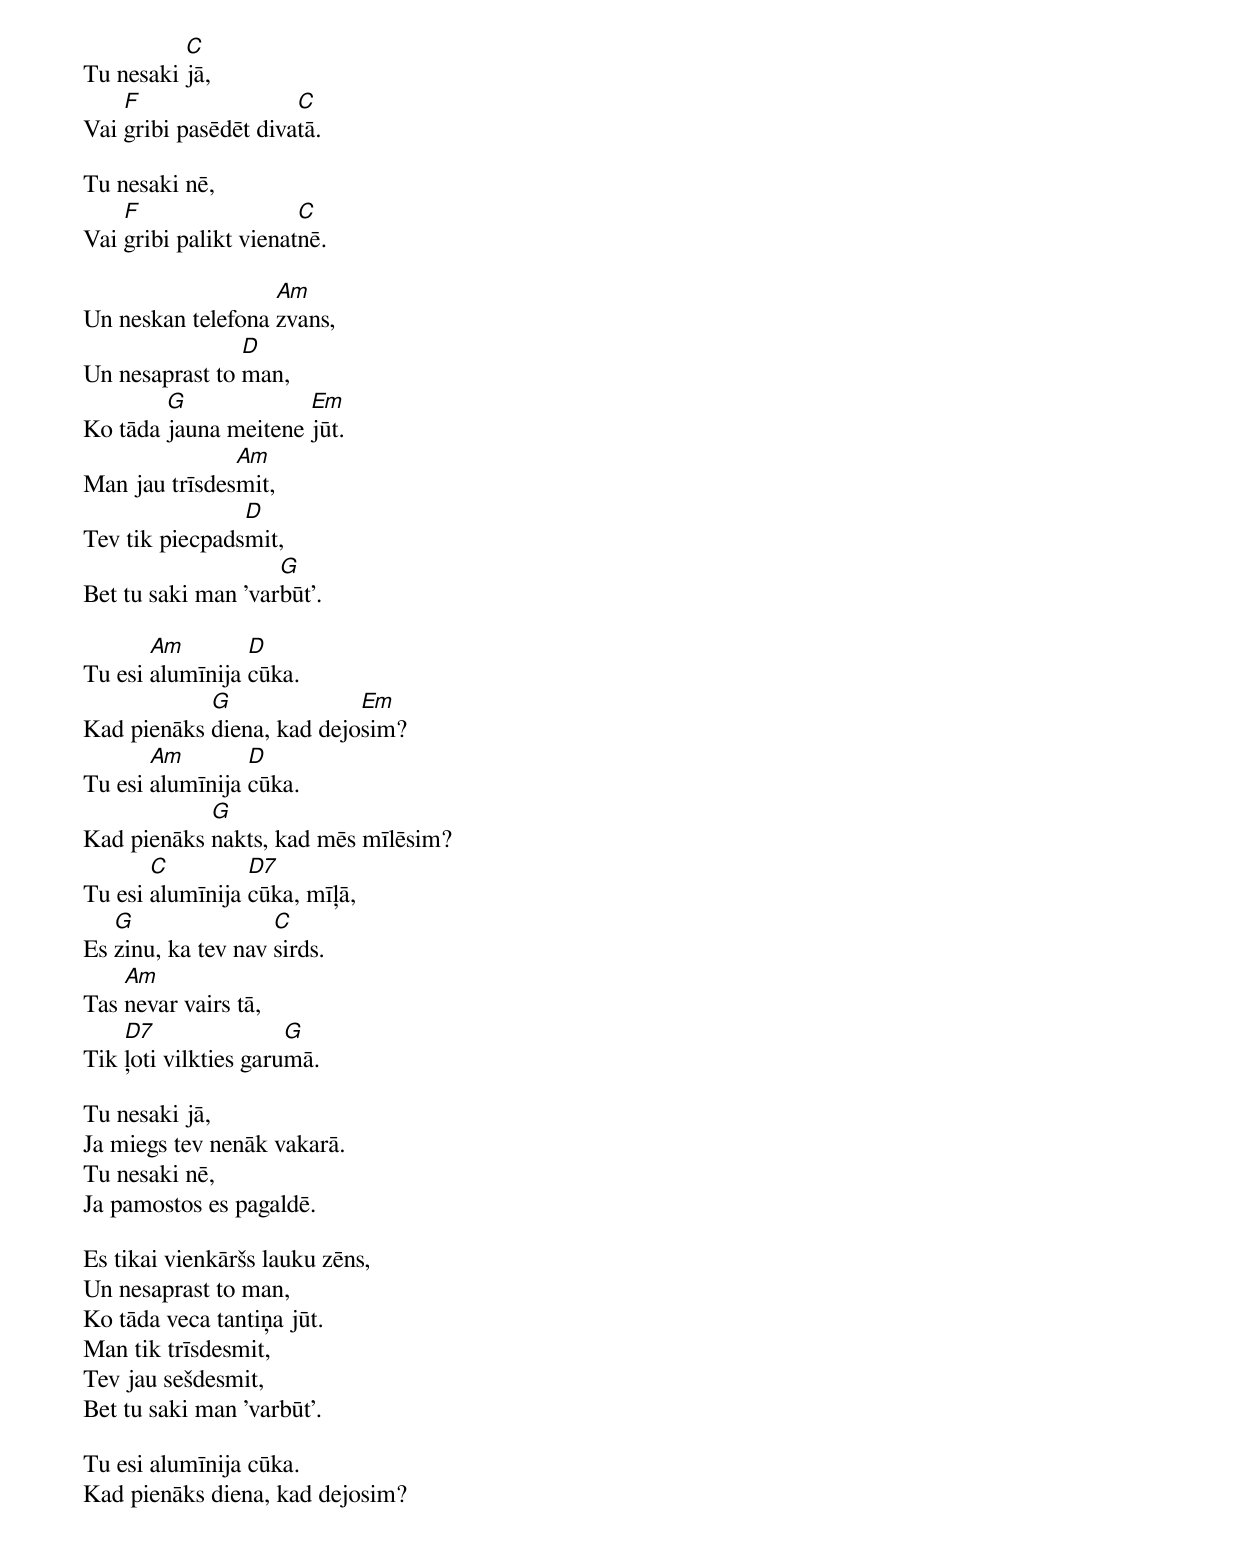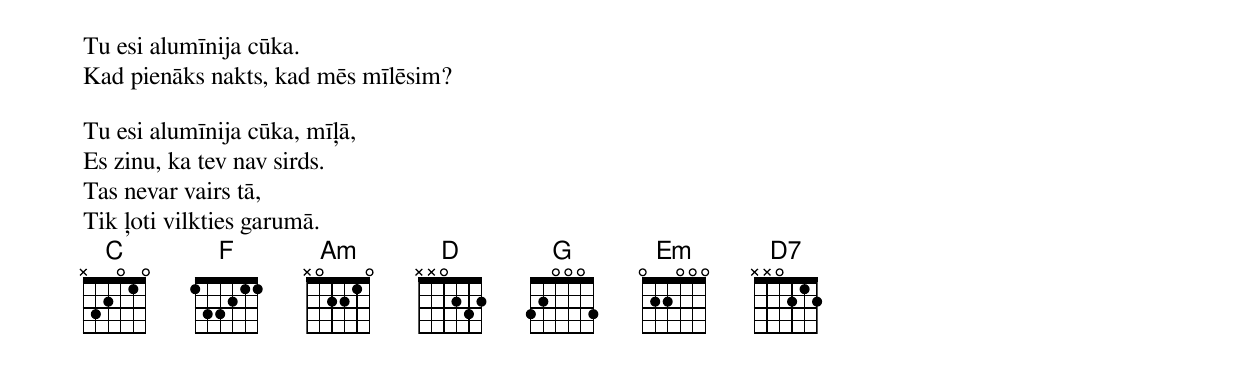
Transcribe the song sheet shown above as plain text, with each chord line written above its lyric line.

          C
Tu nesaki jā,
    F                 C
Vai gribi pasēdēt divatā.

Tu nesaki nē,
    F                  C
Vai gribi palikt vienatnē.

                   Am
Un neskan telefona zvans,
                D
Un nesaprast to man,
        G             Em
Ko tāda jauna meitene jūt.
               Am
Man jau trīsdesmit,
                D
Tev tik piecpadsmit,
                    G
Bet tu saki man 'varbūt'.

       Am        D
Tu esi alumīnija cūka.
            G              Em
Kad pienāks diena, kad dejosim?
       Am        D
Tu esi alumīnija cūka.
            G
Kad pienāks nakts, kad mēs mīlēsim?
       C         D7
Tu esi alumīnija cūka, mīļā,
   G                C
Es zinu, ka tev nav sirds.
    Am
Tas nevar vairs tā,
    D7                G
Tik ļoti vilkties garumā.

Tu nesaki jā,
Ja miegs tev nenāk vakarā.
Tu nesaki nē,
Ja pamostos es pagaldē.

Es tikai vienkāršs lauku zēns,
Un nesaprast to man,
Ko tāda veca tantiņa jūt.
Man tik trīsdesmit,
Tev jau sešdesmit,
Bet tu saki man 'varbūt'.

Tu esi alumīnija cūka.
Kad pienāks diena, kad dejosim?
Tu esi alumīnija cūka.
Kad pienāks nakts, kad mēs mīlēsim?

Tu esi alumīnija cūka, mīļā,
Es zinu, ka tev nav sirds.
Tas nevar vairs tā,
Tik ļoti vilkties garumā.
